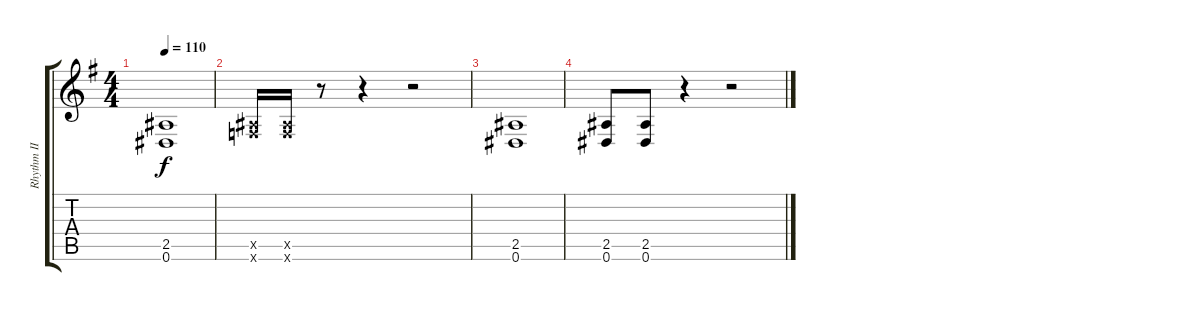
\track ("Rhythm II" "Rhythm II") {instrument distortionguitar}
\staff {score tabs}
\tuning (Eb4 Bb3 Gb3 Db3 Ab2 Eb2) {hide}
\ts (4 4)
\tempo 110
\clef g2
\ks g
(2.5 0.6).1{dy f} |
(2.5{x} 2.6{x}).16 (2.5{x} 2.6{x}).16 r.8 r.4 r.2 |
(2.5 0.6).1 |
(2.5 0.6).8 (2.5 0.6).8 r.4 r.2
